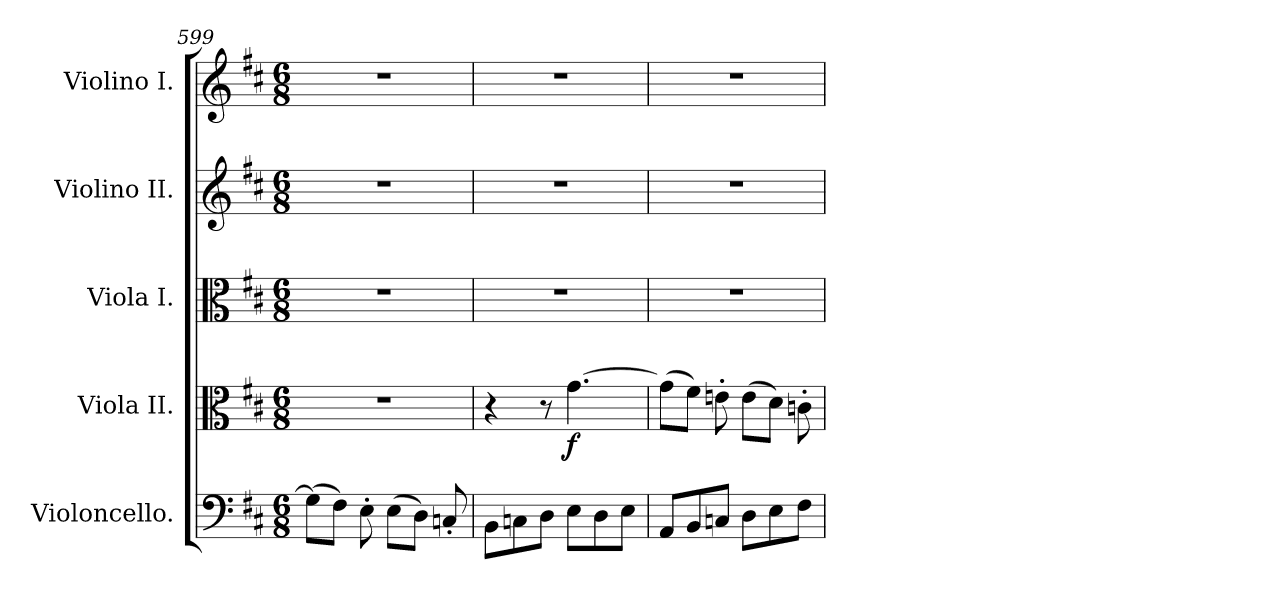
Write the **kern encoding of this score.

**kern	**kern	**dynam	**kern	**kern	**kern
*part5	*part4	*part4	*part3	*part2	*part1
*staff5	*staff4	*staff4	*staff3	*staff2	*staff1
*I"Violoncello.	*I"Viola II.	*	*I"Viola I.	*I"Violino II.	*I"Violino I.
*I'Vc	*I'Vla	*	*I'Vla	*I'Vln	*I'Vln
*clefF4	*clefC3	*	*clefC3	*clefG2	*clefG2
*k[f#c#]	*k[f#c#]	*	*k[f#c#]	*k[f#c#]	*k[f#c#]
*M6/8	*M6/8	*	*M6/8	*M6/8	*M6/8
=599	=599	=599	=599	=599	=599
(>8G\L]	2.r	.	2.r	2.r	2.r
8F#\J)	.	.	.	.	.
8E'\	.	.	.	.	.
(>8E\L	.	.	.	.	.
8D\J)	.	.	.	.	.
8Cn'/	.	.	.	.	.
=600	=600	=600	=600	=600	=600
8BB\L	4r	.	2.r	2.r	2.r
8Cn\	.	.	.	.	.
8D\J	8r	.	.	.	.
!	!	!LO:DY:b	!	!	!
8E\L	[4.g\	f	.	.	.
8D\	.	.	.	.	.
8E\J	.	.	.	.	.
=601	=601	=601	=601	=601	=601
8AA/L	(>8g\L]	.	2.r	2.r	2.r
8BB/	8f#\J)	.	.	.	.
8Cn/J	8en'\	.	.	.	.
8D\L	(>8e\L	.	.	.	.
8E\	8d\J)	.	.	.	.
8F#\J	8cn'\	.	.	.	.
=	=	=	=	=	=
*-	*-	*-	*-	*-	*-
